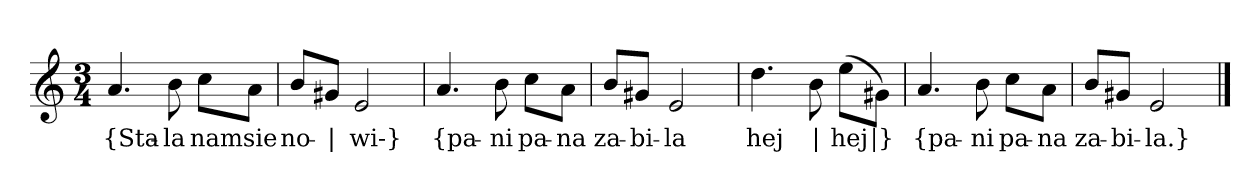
**kern	**text
*part1	*part1
*staff1	*staff1
*clefG2	*
*k[]	*
*a:	*
*M3/4	*
=	=
4.a	{Sta-
8b	-la
8cc\L	nam
8a\J	sie
=2	=2
8b/L	no-
8g#X/J	|
2e	-wi-}
=3y	=3y
4.a	{pa-
8b	-ni
8cc\L	pa-
8a\J	-na
=4	=4
8b/L	za-
8g#X/J	-bi-
2e	-la
=5	=5
4.dd	hej
8b	|
(8ee\L	hej
8g#X\J)	|}
=6y	=6y
4.a	{pa-
8b	-ni
8cc\L	pa-
8a\J	-na
=7	=7
8b/L	za-
8g#X/J	-bi-
2e	-la.}
==	==
*-	*-
